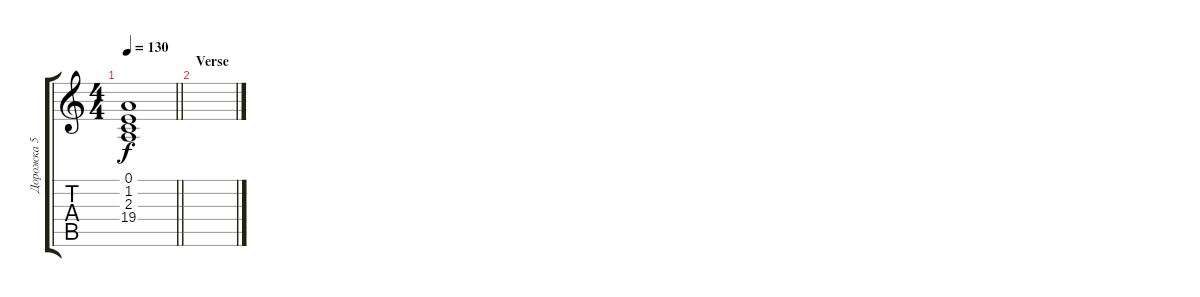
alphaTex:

\track ("Дорожка 5" "Дорожка 5") {instrument pad8sweep}
\staff {score tabs}
\tuning (E4 B3 G3 D3 A2 E2) {hide}
\ts (4 4)
\tempo 130
\clef g2
\barLineRight lightlight
\ks c
(0.1 1.2 2.3 19.4).1{dy f} |
\section ("" "Verse")
